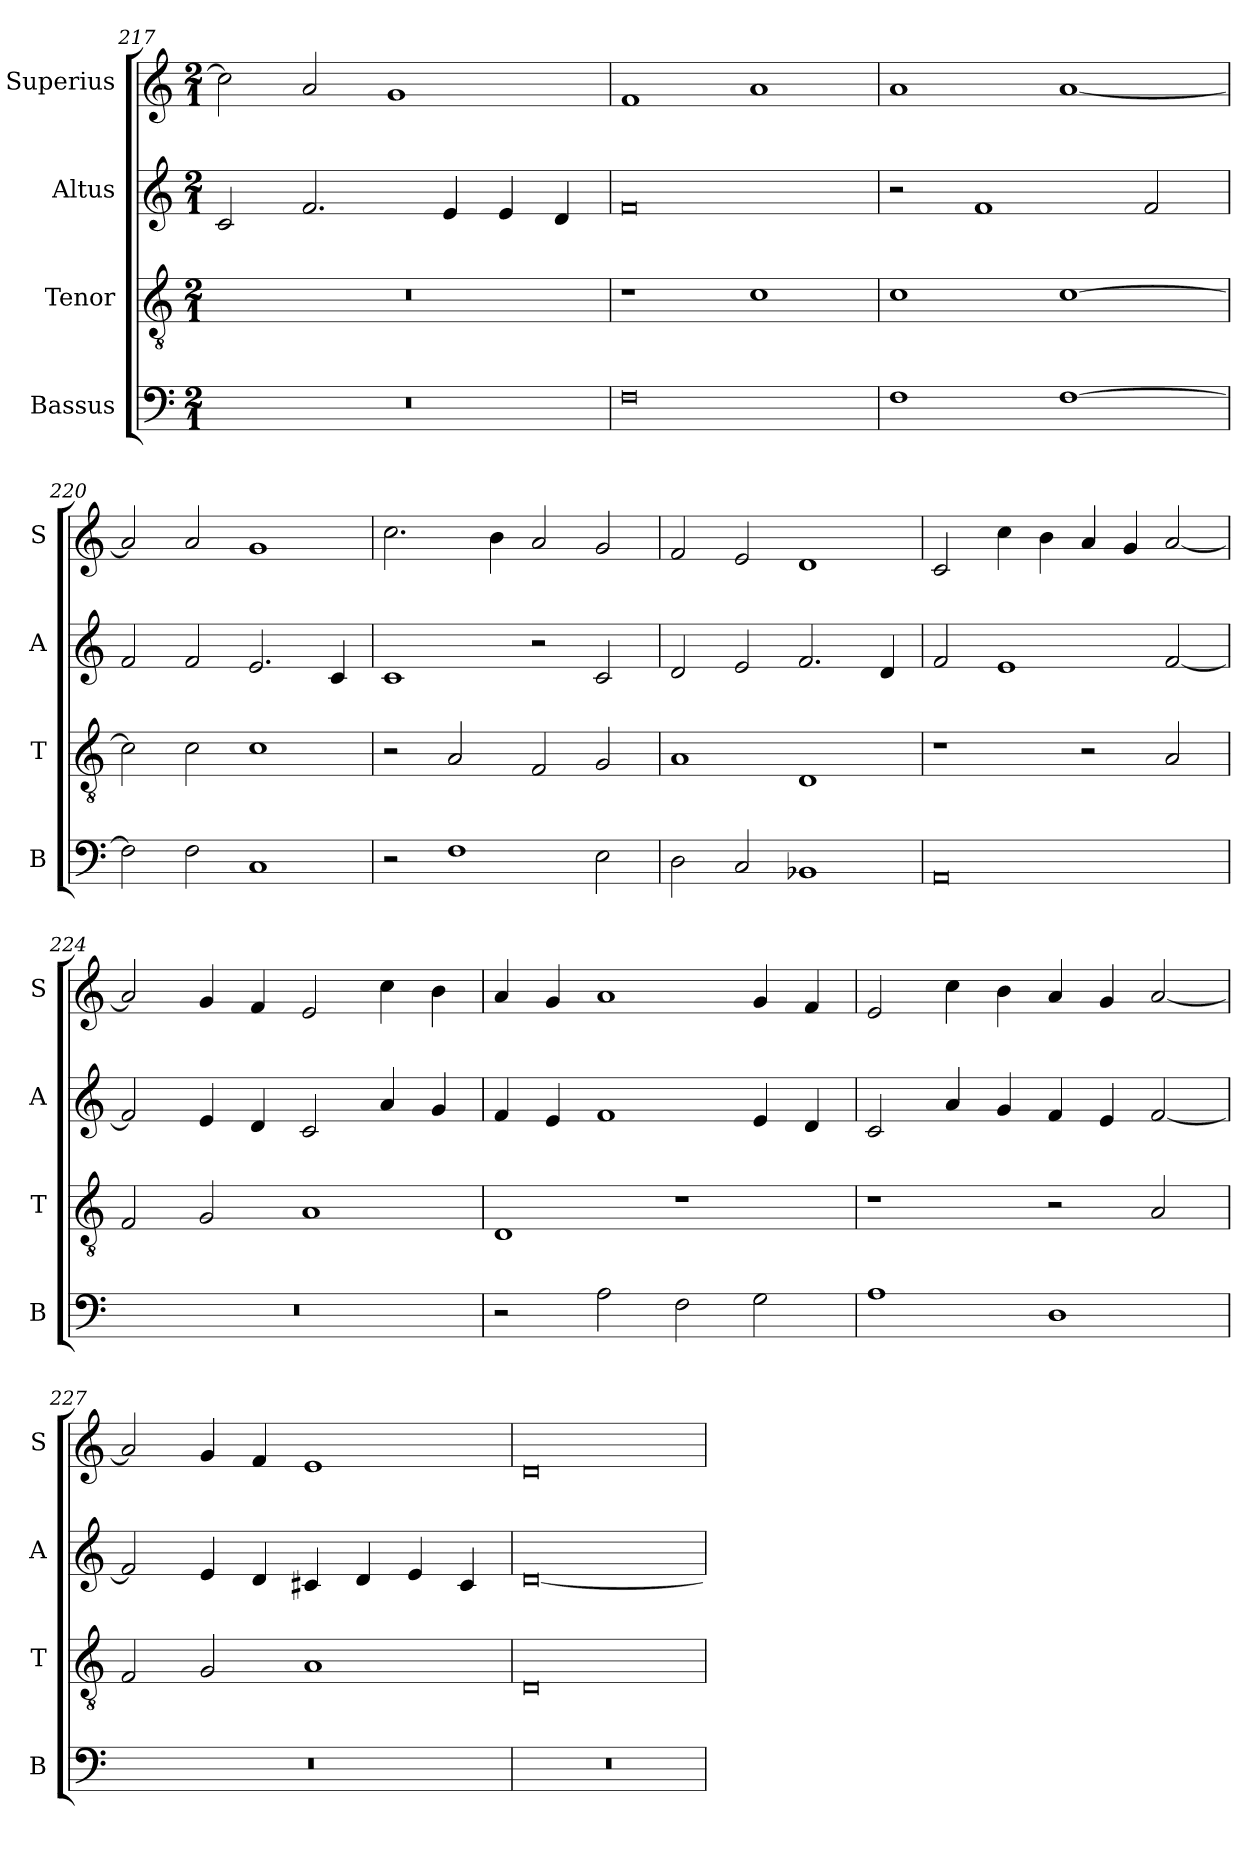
**kern	**kern	**kern	**kern
*part4	*part3	*part2	*part1
*staff4	*staff3	*staff2	*staff1
*I"Bassus	*I"Tenor	*I"Altus	*I"Superius
*I'B	*I'T	*I'A	*I'S
*clefF4	*clefGv2	*clefG2	*clefG2
*k[]	*k[]	*k[]	*k[]
*M2/1	*M2/1	*M2/1	*M2/1
=217	=217	=217	=217
0r	0r	2c/	2cc\]
.	.	2.f/	2a/
.	.	.	1g
.	.	4e/	.
.	.	4e/	.
.	.	4d/	.
=218	=218	=218	=218
0F	1r	0f	1f
.	1c	.	1a
=219	=219	=219	=219
1F	1c	2r	1a
.	.	1f	.
[1F	[1c	.	[1a
.	.	2f/	.
=220	=220	=220	=220
2F\]	2c\]	2f/	2a/]
2F\	2c\	2f/	2a/
1C	1c	2.e/	1g
.	.	4c/	.
=221	=221	=221	=221
2r	2r	1c	2.cc\
1F	2A/	.	.
.	.	.	4b\
.	2F/	2r	2a/
2E\	2G/	2c/	2g/
=222	=222	=222	=222
2D\	1A	2d/	2f/
2C/	.	2e/	2e/
1BB-X	1D	2.f/	1d
.	.	4d/	.
=223	=223	=223	=223
0AA	1r	2f/	2c/
.	.	1e	4cc\
.	.	.	4b\
.	2r	.	4a/
.	.	.	4g/
.	2A/	[2f/	[2a/
=224	=224	=224	=224
0r	2F/	2f/]	2a/]
.	2G/	4e/	4g/
.	.	4d/	4f/
.	1A	2c/	2e/
.	.	4a/	4cc\
.	.	4g/	4b\
=225	=225	=225	=225
2r	1D	4f/	4a/
.	.	4e/	4g/
2A\	.	1f	1a
2F\	1r	.	.
2G\	.	4e/	4g/
.	.	4d/	4f/
=226	=226	=226	=226
1A	1r	2c/	2e/
.	.	4a/	4cc\
.	.	4g/	4b\
1D	2r	4f/	4a/
.	.	4e/	4g/
.	2A/	[2f/	[2a/
=227	=227	=227	=227
0r	2F/	2f/]	2a/]
.	2G/	4e/	4g/
.	.	4d/	4f/
.	1A	4c#X/	1e
.	.	4d/	.
.	.	4e/	.
.	.	4c#/	.
=228	=228	=228	=228
0r	0D	[0d	0d
=	=	=	=
*-	*-	*-	*-
